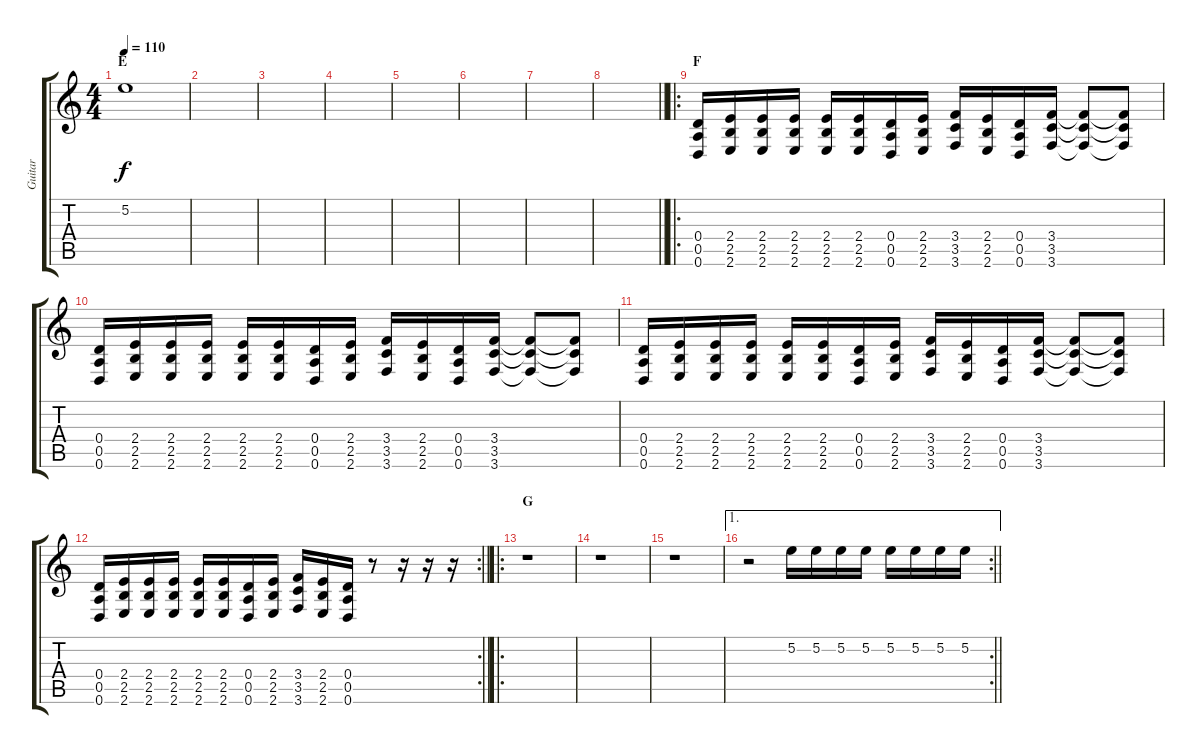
\track ("Guitar" "Guitar") {instrument overdrivenguitar}
\staff {score tabs}
\tuning (E4 B3 G3 D3 A2 D2) {hide}
\ts (4 4)
\section ("" "E")
\tempo 110
\clef g2
\ks c
5.2{t}.1{dy f} |
|
|
|
|
|
|
\barLineRight lightlight
|
\ro
\section ("" "F")
(0.4 0.5 0.6).16 (2.4 2.5 2.6).16 (2.4 2.5 2.6).16 (2.4 2.5 2.6).16 (2.4 2.5 2.6).16 (2.4 2.5 2.6).16 (0.4 0.5 0.6).16 (2.4 2.5 2.6).16 (3.4 3.5 3.6).16 (2.4 2.5 2.6).16 (0.4 0.5 0.6).16 (3.4 3.5 3.6).16 (3.4{t} 3.5{t} 3.6{t}).8 (3.4{t} 3.5{t} 3.6{t}).8 |
(0.4 0.5 0.6).16 (2.4 2.5 2.6).16 (2.4 2.5 2.6).16 (2.4 2.5 2.6).16 (2.4 2.5 2.6).16 (2.4 2.5 2.6).16 (0.4 0.5 0.6).16 (2.4 2.5 2.6).16 (3.4 3.5 3.6).16 (2.4 2.5 2.6).16 (0.4 0.5 0.6).16 (3.4 3.5 3.6).16 (3.4{t} 3.5{t} 3.6{t}).8 (3.4{t} 3.5{t} 3.6{t}).8 |
(0.4 0.5 0.6).16 (2.4 2.5 2.6).16 (2.4 2.5 2.6).16 (2.4 2.5 2.6).16 (2.4 2.5 2.6).16 (2.4 2.5 2.6).16 (0.4 0.5 0.6).16 (2.4 2.5 2.6).16 (3.4 3.5 3.6).16 (2.4 2.5 2.6).16 (0.4 0.5 0.6).16 (3.4 3.5 3.6).16 (3.4{t} 3.5{t} 3.6{t}).8 (3.4{t} 3.5{t} 3.6{t}).8 |
\rc 2
\barLineRight lightlight
(0.4 0.5 0.6).16 (2.4 2.5 2.6).16 (2.4 2.5 2.6).16 (2.4 2.5 2.6).16 (2.4 2.5 2.6).16 (2.4 2.5 2.6).16 (0.4 0.5 0.6).16 (2.4 2.5 2.6).16 (3.4 3.5 3.6).16 (2.4 2.5 2.6).16 (0.4 0.5 0.6).16 r.8 r.16 r.16 r.16 |
\ro
\section ("" "G")
r.1 |
r.1 |
r.1 |
\ae 1
\rc 2
\barLineRight lightlight
r.2 5.2.16 5.2.16 5.2.16 5.2.16 5.2.16 5.2.16 5.2.16 5.2.16
